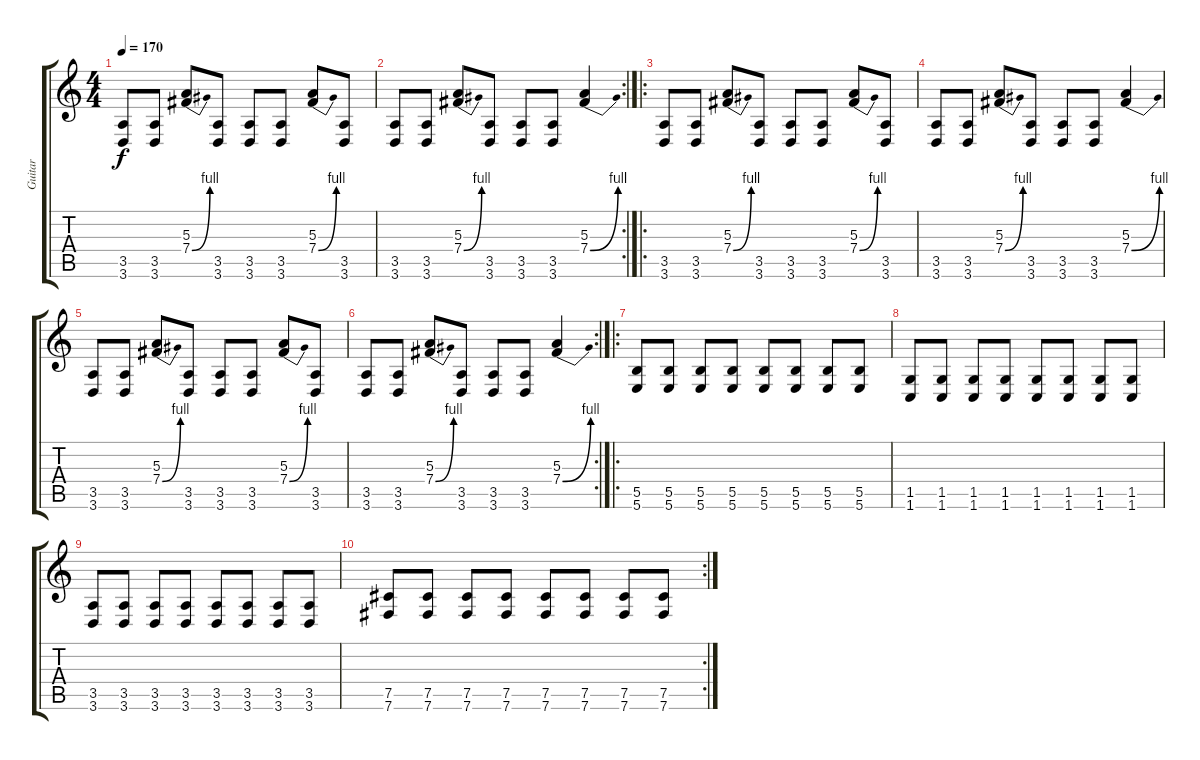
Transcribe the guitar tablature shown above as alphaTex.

\track ("Guitar" "Guitar") {instrument distortionguitar}
\staff {score tabs}
\tuning (Db4 Ab3 E3 B2 Gb2 B1) {hide}
\ts (4 4)
\tempo 170
\clef g2
\ks c
(3.5 3.6).8{dy f} (3.5 3.6).8 (5.3 7.4{be (bend 0 0 60 4)}).8 (3.5 3.6).8 (3.5 3.6).8 (3.5 3.6).8 (5.3 7.4{be (bend 0 0 60 4)}).8 (3.5 3.6).8 |
\rc 2
(3.5 3.6).8 (3.5 3.6).8 (5.3 7.4{be (bend 0 0 60 4)}).8 (3.5 3.6).8 (3.5 3.6).8 (3.5 3.6).8 (5.3 7.4{be (bend 0 0 60 4)}).4 |
\ro
(3.5 3.6).8 (3.5 3.6).8 (5.3 7.4{be (bend 0 0 60 4)}).8 (3.5 3.6).8 (3.5 3.6).8 (3.5 3.6).8 (5.3 7.4{be (bend 0 0 60 4)}).8 (3.5 3.6).8 |
(3.5 3.6).8 (3.5 3.6).8 (5.3 7.4{be (bend 0 0 60 4)}).8 (3.5 3.6).8 (3.5 3.6).8 (3.5 3.6).8 (5.3 7.4{be (bend 0 0 60 4)}).4 |
(3.5 3.6).8 (3.5 3.6).8 (5.3 7.4{be (bend 0 0 60 4)}).8 (3.5 3.6).8 (3.5 3.6).8 (3.5 3.6).8 (5.3 7.4{be (bend 0 0 60 4)}).8 (3.5 3.6).8 |
\rc 2
(3.5 3.6).8 (3.5 3.6).8 (5.3 7.4{be (bend 0 0 60 4)}).8 (3.5 3.6).8 (3.5 3.6).8 (3.5 3.6).8 (5.3 7.4{be (bend 0 0 60 4)}).4 |
\ro
(5.5 5.6).8 (5.5 5.6).8 (5.5 5.6).8 (5.5 5.6).8 (5.5 5.6).8 (5.5 5.6).8 (5.5 5.6).8 (5.5 5.6).8 |
(1.5 1.6).8 (1.5 1.6).8 (1.5 1.6).8 (1.5 1.6).8 (1.5 1.6).8 (1.5 1.6).8 (1.5 1.6).8 (1.5 1.6).8 |
(3.5 3.6).8 (3.5 3.6).8 (3.5 3.6).8 (3.5 3.6).8 (3.5 3.6).8 (3.5 3.6).8 (3.5 3.6).8 (3.5 3.6).8 |
\rc 2
(7.5 7.6).8 (7.5 7.6).8 (7.5 7.6).8 (7.5 7.6).8 (7.5 7.6).8 (7.5 7.6).8 (7.5 7.6).8 (7.5 7.6).8
